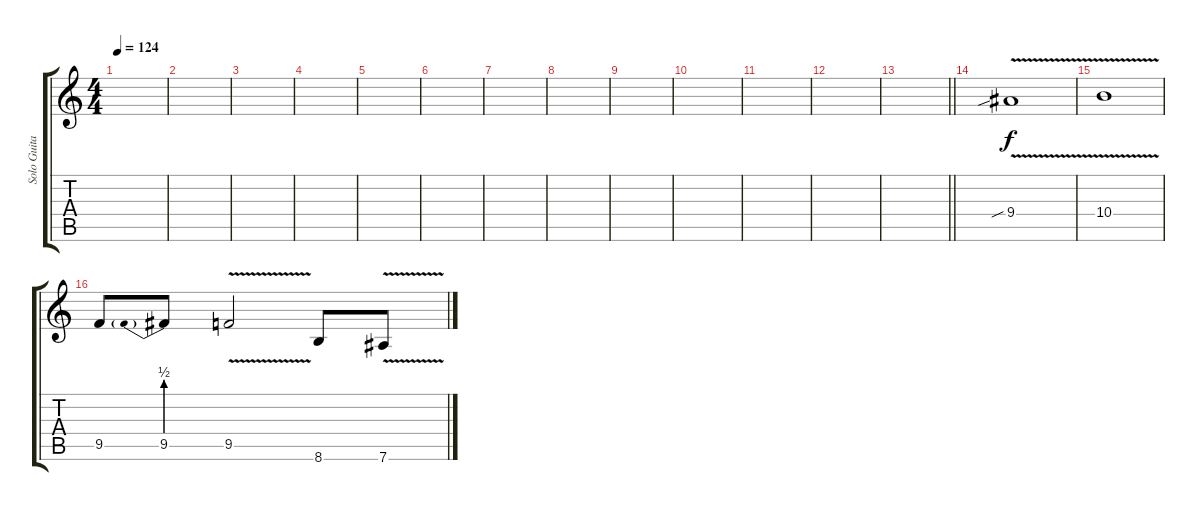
\track ("Solo Guitar" "Solo Guita") {instrument distortionguitar}
\staff {score tabs}
\tuning (Eb4 Bb3 Gb3 Db3 Ab2 Eb2) {hide}
\ts (4 4)
\tempo 124
\clef g2
\ks c
|
|
|
|
|
|
|
|
|
|
|
|
\barLineRight lightlight
|
9.4{v sib}.1 |
10.4{v}.1 |
9.5.8 9.5{be (prebend 0 2 60 2)}.8 9.5{v}.2 8.6.8 7.6{v}.8
